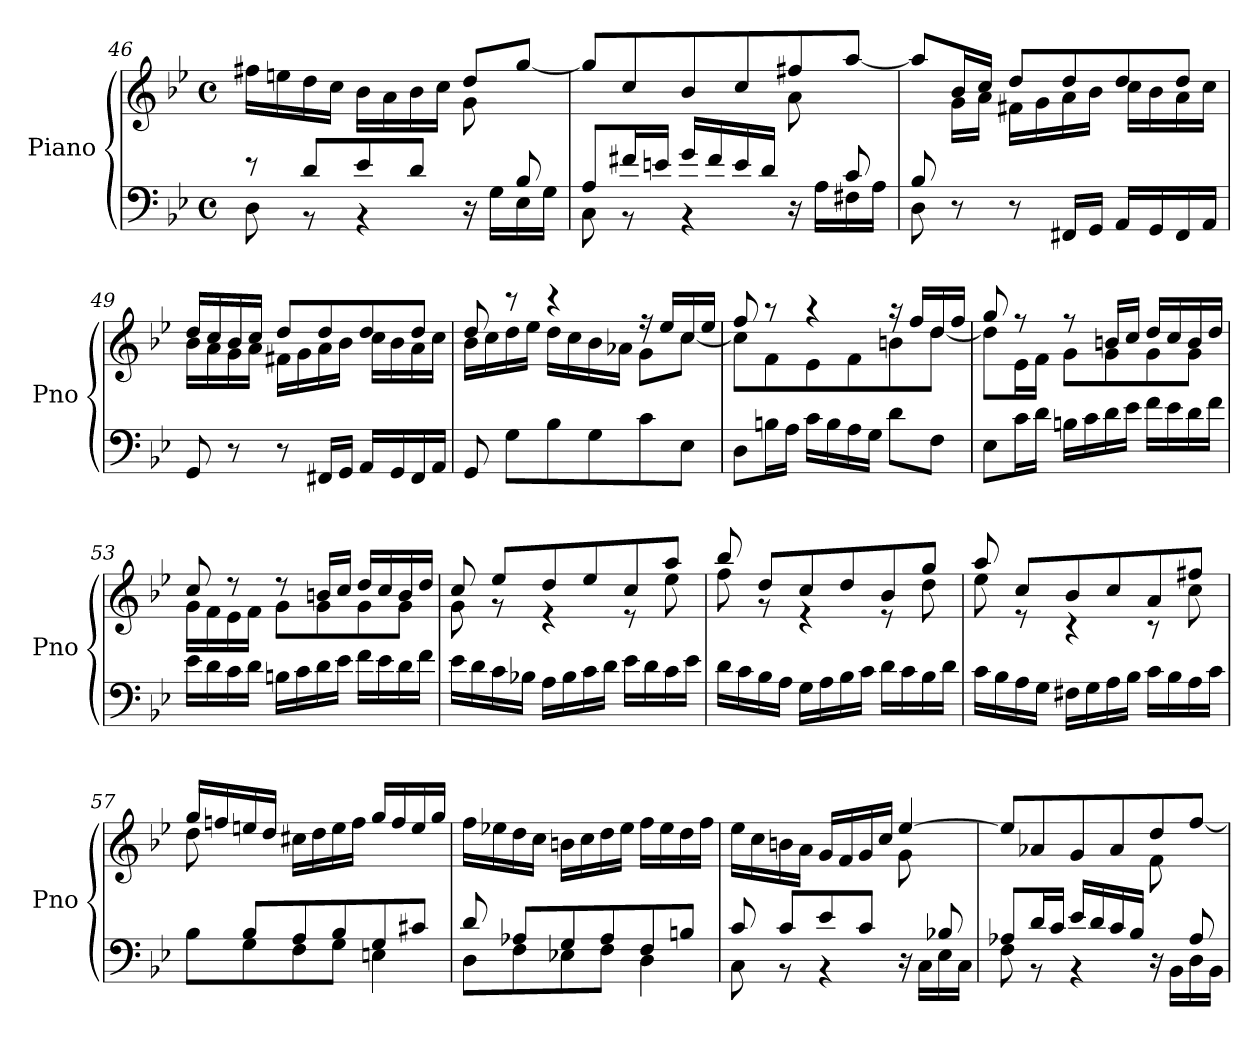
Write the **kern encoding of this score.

**kern	**kern
*part1	*part1
*staff2	*staff1
*I"Piano	*
*I'Pno	*
*clefF4	*clefG2
*k[b-e-]	*k[b-e-]
*B-:	*B-:
*M4/4	*M4/4
*met(c)	*met(c)
=46	=46
*^	*^
8r	8D\	16ff#XLL	2ryy
.	.	16een	.
8d/L	8r	16dd	.
.	.	16ccJJ	.
8e-/	4r	16b-LL	.
.	.	16a	.
8d/J	.	16b-	.
.	.	16ccJJ	.
8ryy	16r	8ddL	8g\
.	16G\LL	.	.
8B-/	16E-\	[8ggJ	8ryy
.	16G\JJ	.	.
=47	=47	=47	=47
8A/L	8C\	8ggL]	2ryy
16f#X/L	8r	8cc	.
16en/JJ	.	.	.
16g/LL	4r	8b-	.
16f#/	.	.	.
16e/	.	8cc	.
16d/JJ	.	.	.
8ryy	16r	8ff#X	8a\
.	16ALL	.	.
8c/	16F#X	[8aaJ	8ryy
.	16AJJ	.	.
=48	=48	=48	=48
8B-/	8D\	8aaL]	8ryy
8ryy	8r	16b-L	16gLL
.	.	16ccJJ	16aJJ
8ryy	8r	8ddL	16f#XLL
.	.	.	16g
16FF#XLL	8ryy	8dd	16a
16GGJJ	.	.	16b-JJ
16AALL	4ryy	8dd	16cc\LL
16GG	.	.	16b-\
16FF#	.	8ddJ	16a\
16AAJJ	.	.	16cc\JJ
*v	*v	*	*
!!LO:LB:g=z	!!
=49	=49	=49
8GG	16ddLL	16b-LL
.	16cc	16a
8r	16b-	16g
.	16ccJJ	16aJJ
8r	8ddL	16f#X\LL
.	.	16g\
16FF#XLL	8dd	16a\
16GGJJ	.	16b-\JJ
16AALL	8dd	16cc\LL
16GG	.	16b-\
16FF#	8ddJ	16a\
16AAJJ	.	16cc\JJ
=50	=50	=50
8GG	8dd/	16b-\LL
.	.	16cc\
8GL	8r	16dd\
.	.	16ee-\JJ
8B-	4r	16dd\LL
.	.	16cc\
8G	.	16b-\
.	.	16a-X\JJ
8c	16r	8g\L
.	16ee-/LL	.
8E-J	16cc/	[8cc\J
.	16ee-/JJ	.
=51	=51	=51
8DL	8ff/	8cc\L]
16BnL	8r	8f\
16AJJ	.	.
16cLL	4r	8e-\
16B	.	.
16A	.	8f\
16GJJ	.	.
8dL	16r	8bn\
.	16ffLL	.
8FJ	16dd	[8dd\J
.	16ffJJ	.
=52	=52	=52
8E-L	8gg/	8dd\L]
16cL	8r	16e-\L
16dJJ	.	16f\JJ
16BnLL	8r	8gL
16c	.	.
16d	16bnLL	8g
16e-JJ	16ccJJ	.
16fLL	16ddLL	8g
16e-	16cc	.
16d	16b	8gJ
16fJJ	16ddJJ	.
!!LO:LB:g=z	!!
=53	=53	=53
16e-LL	8cc/	16gLL
16d	.	16f
16c	8r	16e-
16dJJ	.	16fJJ
16BnLL	8r	8gL
16c	.	.
16d	16bnLL	8g
16e-JJ	16ccJJ	.
16fLL	16ddLL	8g
16e-	16cc	.
16d	16b	8gJ
16fJJ	16ddJJ	.
=54	=54	=54
16e-LL	8cc/	8g\
16d	.	.
16c	8ee-/L	8r
16B-XJJ	.	.
16ALL	8dd/	4r
16B-	.	.
16c	8ee-/	.
16dJJ	.	.
16e-LL	8cc/	8r
16d	.	.
16c	8aa/J	8ee-\
16e-JJ	.	.
=55	=55	=55
16dLL	8bb-/	8ff\
16c	.	.
16B-	8dd/L	8r
16AJJ	.	.
16GLL	8cc/	4r
16A	.	.
16B-	8dd/	.
16cJJ	.	.
16dLL	8b-/	8r
16c	.	.
16B-	8gg/J	8dd\
16dJJ	.	.
=56	=56	=56
16cLL	8aa/	8ee-\
16B-	.	.
16A	8ccL	8r
16GJJ	.	.
16F#XLL	8b-	4r
16G	.	.
16A	8cc	.
16B-JJ	.	.
16cLL	8a	8r
16B-	.	.
16A	8ff#XJ	8cc\
16cJJ	.	.
!!LO:LB:g=z	!!
=57	=57	=57
*^	*	*
8ryy	8B-L	16ggLL	8dd\
.	.	16ffn	.
8B-L	8G	16een	8ryy
.	.	16ddJJ	.
8A	8F	16cc#XLL	4ryy
.	.	16dd	.
8B-	8GJ	16ee	.
.	.	16ffJJ	.
8G	4En\	16gg/LL	4ryy
.	.	16ff/	.
8c#XJ	.	16ee/	.
.	.	16gg/JJ	.
=58	=58	=58	=58
!	!	!	!LO:N:vis=1
8d/	8D\L	16ffLL	2.ryy
.	.	16ee-X	.
8A-XL	8F\	16dd	.
.	.	16ccJJ	.
8G	8E-X\	16bnLL	.
.	.	16cc	.
8A-	8F\J	16dd	.
.	.	16ee-JJ	.
8F	4D\	16ffLL	.
.	.	16ee-	.
8BnJ	.	16dd	.
.	.	16ffJJ	.
=59	=59	=59	=59
8c/	8C\	16ee-LL	2ryy
.	.	16cc	.
8c/L	8r	16bn	.
.	.	16aJJ	.
8e-/	4r	16gLL	.
.	.	16f	.
8c/J	.	16g	.
.	.	16ccJJ	.
8ryy	16r	[4ee-/	8g\
.	16C\LL	.	.
8B-X/	16E-\	.	8ryy
.	16C\JJ	.	.
=60	=60	=60	=60
8A-X/L	8F\	8ee-/L]	2ryy
16d/L	8r	8a-X/	.
16c/JJ	.	.	.
16e-LL	4r	8g/	.
16d	.	.	.
16c	.	8a-/	.
16B-JJ	.	.	.
8ryy	16r	8dd/	8f\
.	16BB-LL	.	.
8A-/	16D	[8ff/J	8ryy
.	16BB-JJ	.	.
*v	*v	*	*
*	*v	*v
=	=
*-	*-
